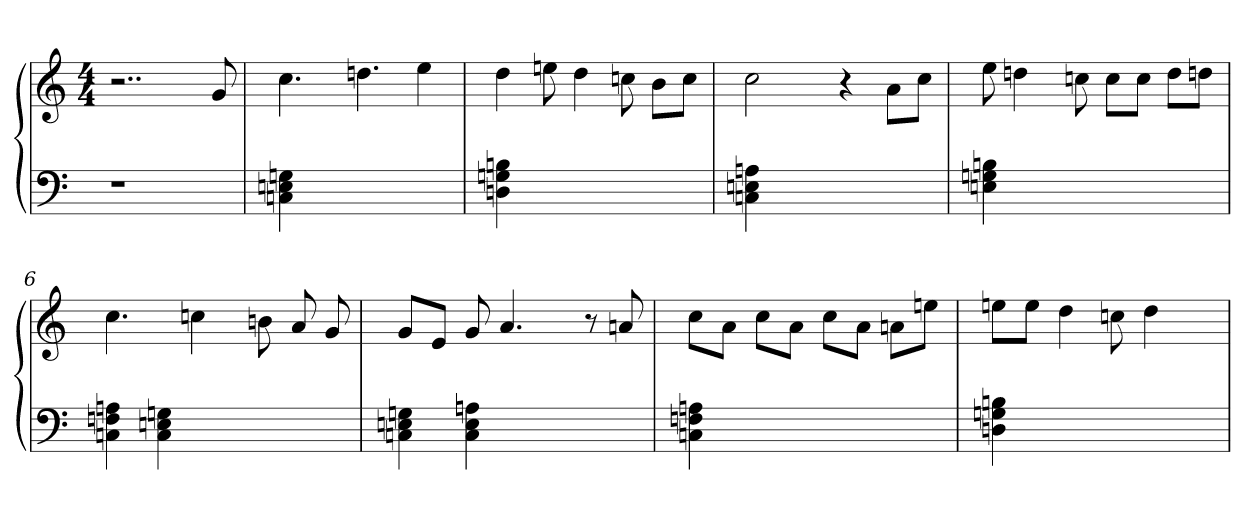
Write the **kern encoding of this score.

**kern	**kern
*part2	*part1
*staff2	*staff1
*	*M4/4
=1	=1
1r	2..r
.	8g
=2	=2
4Cn 4En 4Gn	4.cc
2.ryy	.
.	4.ddn
.	4ee
=3	=3
4Gn 4Bn 4Dn	4dd
2.ryy	8een
.	4dd
.	8ccn
.	8bL
.	8ccJ
=4	=4
4An 4Cn 4En	2cc
2.ryy	.
.	4r
.	8aL
.	8ccJ
=5	=5
4En 4Gn 4Bn	8ee
.	4ddn
2.ryy	.
.	8ccn
.	8ccL
.	8ccJ
.	8ddL
.	8ddnJ
=6	=6
4Fn 4An 4Cn	4.cc
4C 4En 4Gn	.
.	4ccn
2ryy	.
.	8bn
.	8a
.	8g
=7	=7
4Cn 4En 4Gn	8gL
.	8eJ
4An 4C 4E	8g
.	4.a
2ryy	.
.	8r
.	8an
=8	=8
4Fn 4An 4Cn	8ccL
.	8aJ
2.ryy	8ccL
.	8aJ
.	8ccL
.	8aJ
.	8anL
.	8eenJ
=9	=9
4Gn 4Bn 4Dn	8eenL
.	8eeJ
2.ryy	4dd
.	8ccn
.	4dd
.	8ryy
=	=
*-	*-
